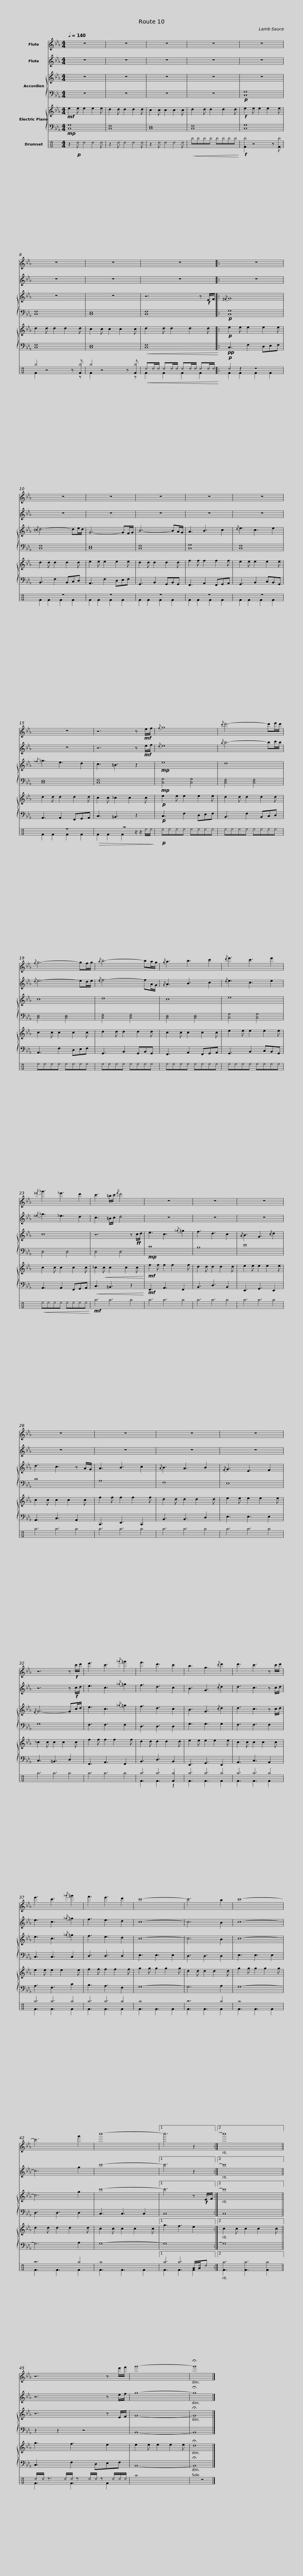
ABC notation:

X:1
%%score 1 2 { 3 | 4 } { 5 | 6 } ( 7 8 )
L:1/8
Q:1/4=140
M:4/4
I:linebreak $
K:Eb
V:1 treble
V:2 treble
V:3 treble
V:4 bass
V:5 treble
V:6 bass
V:7 perc
K:none
V:8 perc
K:none
V:1
 z8 | z8 | z8 | z8 | z8 |$ %5
 z8 | z8 | z8 |: z8 |$ z8 | %10
 z8 | z8 | z8 | z8 |$ z8 | %15
 z6 z!mf! e/f/ |{/f} g8 |{/c'} d'6- d'e'/d'/ |${/f} g6- gf/g/ |{/a} b6- ba/g/ | %20
{/g} a3 b3 c'2 |{/d'} e'3 c'3 e'2 |${/=e'} _g'3 _e'3 d'2 | c'3 =b/c'/{/e'} d'4 | z8 | %25
 z8 |$ z8 | z8 | z8 | z8 | %30
 z8 |$ z6 z!f! c'/d'/ | e'3 c'3{/_g'} =g'2 | f'3 d'3 c'2 | b3 g3{/c'} d'2 | %35
 d'3 c'3 z c'/d'/ |$ e'3 c'3{/_g'} =g'2 | f'3 e'3 d'2 | c'8- | c'6 b2 | %40
 c'8- | c'6 g'2 |$ c''8- |1 c''6 z2 :|2 c''8 || %45
 z6 z e'/f'/ | g'8- |$ !fermata!g'8 |] %48
V:2
 z8 | z8 | z8 | z8 | z8 |$ %5
 z8 | z8 | z8 |: z8 |$ z8 | %10
 z8 | z8 | z8 | z8 |$ z8 | %15
 z6 z!mf! e/f/ |{/d} e8 |{/a} b6- bc'/b/ |${/d} e6- ed/e/ |{/e} f6- fA/G/ | %20
{/G} A3 B3 c2 |{/d} e3 c3 e2 |${/=e} _g3 _e3 d2 | c3 =B/c/ d4 | z8 | %25
 z8 |$ z8 | z8 | z8 | z8 | %30
 z8 |$ z6 z!f! c/d/ | e3 c3{/_g} =g2 | f3 d3 c2 | B3 G3{/c} d2 | %35
 d3 c3 z c/d/ |$ e3 c3{/_g} =g2 | f3 e3 d2 | c8- | c6 B2 | %40
 c8- | c6 g2 |$ c'8- |1 c'6 z2 :|2 c'8 || %45
 z6 z e/f/ | g8- |$ !fermata!g8 |] %48
V:3
 z8 | z8 | z8 | z8 | z8 |$ %5
 z8 | z8 | z6 z!f! E/F/ |:{/^F} G8 |${/^c} d6- de/d/ | %10
 G6- GF/G/ | B6- BA/G/ | A3 B3 c2 |{/d} e3 c3 e2 |${/_f} _g3 e3 d2 | %15
 c3 =B3 z2 |!mp! e8 | d8 |$ c8 | d8 | %20
 c8 | e8 |$ c8 | z6 z!ff! c/d/ | e3 c3{/_g} =g2 | %25
 f3 d3 c2 |${/A} B3 G3{/c} d2 | d3 c3 z A/G/ | A3 B3 c2 |{/A} B3 A3 B2 | %30
{/F} G3 E3 F2 |${/F} G6- Gc/d/ | e3 c3{/_g} =g2 | f3 d3 c2 | B3 G3{/c} d2 | %35
 d3 c3 z c/d/ |$ e3 c3{/_g} =g2 | f3 e3 d2 | c8- | c6 B2 | %40
 c8- | c6 g2 |$ c'8- |1 c'6 z!f! E/F/ :|2 c'8 || %45
 z6 z E/F/ | G8- |$ !fermata!G8 |] %48
V:4
 z8 | z8 | z8 | z8 |!p! [C,G,]8 |$ %5
 [C,F,]8 | [C,E,]8 | [C,F,]8 |:!p! [C,G,]8 |$ [C,F,]8 | %10
 [C,E,]8 | [C,F,]8 | [C,G,]8 | [C,F,]8 |$ [C,E,]8 | %15
 [C,F,]8 |!mp! [C,G,]4 [C,G,]4 | [C,F,]4 [C,F,]4 |$ [C,E,]4 [C,E,]4 | [C,F,]4 [C,F,]4 | %20
 [C,E,]4 [C,E,]4 | [C,G,]4 [C,G,]4 |$ D,4 D,4 | D,4 D,4 |!mp! C8 | %25
 B,8 |$ E8 | C8 | A,8 | F,8 | %30
 E,8 |$ G,8 | F,3 F,3 F,2 | D,3 D,3 D,2 | G,3 G,3 G,2 | %35
 F,3 F,3 F,2 |$ C,3 C,3 C,2 | D,3 D,3 D,2 | E,3 E,3 E,2 | D,3 D,3 D,2 | %40
 E,3 E,3 E,2 | D,3 D,3 D,2 |$ C,3 C,3 C,2 |1 C,8 :|2 C,8 || %45
 z2 z2 z4 | B,,8- |$ B,,8 |] %48
V:5
!mf! e2 e e2 e2 e | d2 d d2 d2 d | c2 c c2 c2 c | d2 d d2 d2 d |!f! e2 e e2 e2 e |$ %5
 d2 d d2 d2 d | c2 c c2 c2 c | d2 d d2 d2 d |:!p! e2 e e2 e2 e |$ d2 d d2 d2 d | %10
 e2 e e2 e2 e | d2 d d2 d2 d | f2 f f2 f2 f | e2 e e2 e2 e |$ d2 d d2 d2 d | %15
 c2 c _c2 c2 c |!p! e2 e e2 e2 e | d2 d d2 d2 d |$ c2 c c2 c2 c | d2 d d2 d2 d | %20
 c2 c c2 c2 c | e2 e e2 e2 e |$ c2 c c2 c2 c | _c2!<(! c c2 c2 c!<)! |!mf! f2 f f2 f2 f | %25
 d2 d d2 d2 d |$ e2 e e2 e2 e | c2 c c2 c2 c | f2 f f2 f2 f | d2 d d2 d2 d | %30
 e2 e e2 e2 e |$ _c2 c c2 c2 c | f2 f f2 f2 f | d2 d d2 d2 d | e2 e e2 e2 e | %35
 c2 c c2 c2 c |$ e2 e e2 e2 e | f2 f f2 f2 f | g2 g g2 g2 g | d2 d d2 d2 d | %40
 g2 g g2 g2 g | d2 d d2 d2 d |$ c2 c c2 c2 c |1 g3 f3 e2 :|2 c2 c c2 c2 c || %45
 g3 f3 e2 | e2 e e2 e2 e |$ !fermata!d8 |] %48
V:6
!mp! [C,G,]8 | [C,F,]8 | [C,E,]8 | [C,F,]8 | [C,G,]8 |$ %5
 [C,F,]8 | [C,E,]8 |!<(! [C,F,]8!<)! |:!pp! C,3 F,2 D,E,F, |$ B,,3 F,2 B,,C,D, | %10
 A,,3 F,2 D,E,F, | G,,3 B,,2 G,,B,,G,, | F,,3 A,,2 F,,G,,A,, | G,,3 B,,2 C,B,,G,, |$ A,,3 A,,2 F,,G,,A,, | %15
 C,3 =B,,3 z2 |!p! C,3 F,2 D,E,F, | B,,3 F,2 B,,C,D, |$ A,,3 F,2 D,E,F, | G,,3 B,,2 G,,B,,G,, | %20
 F,,3 A,,2 F,,G,,A,, | G,,3 B,,2 C,B,,G,, |$ A,,3 A,,2 F,,G,,A,, |!<(! C,3 =B,,3 z2!<)! |!mf! F,,3 A,,3 F,,2 | %25
 B,,3 D,3 B,,2 |$ E,,3 G,,3 E,,2 | A,,3 C,3 A,,2 | C,,3 E,,3 C,,2 | B,,3 B,,3 D,2 | %30
 E,3 E,3 E,2 |$ C,3 =B,,3 D,2 | F,,3 A,,3 F,,2 | B,,3 D,3 B,,2 | E,,3 G,,3 E,,2 | %35
 A,,3 C,3 A,,2 |$ A,3 F,3 C2 | B,3 A,3 F,2 | G,8- | G,6 A,2 | %40
 G,8- | G,6 A,2 |$ G,8- |1 G,8 :|2 G,8 || %45
 C,3 F,2 D,E,F, | B,,8- |$ !fermata!B,,8 |] %48
V:7
[K:C] z2!p! ^d ^d2 ^d2 ^d | z2 ^d ^d2 ^d2 ^d | z2 ^d ^d2 ^d2 ^d |!<(! ^b^b^b^b ^b^b^b^b!<)! |!f! [F^b]2 z4 z [F^b] |$ %5
 ^b2 z4 z [F^b] | ^b2 z4 z [F^b] |!<(! ^d^d/^d/ ^d^d/^d/ ^d^d/^d/ ^d^d/^d/!<)! |:!p! ^d2 z2 z4 |$ z8 | %10
 z8 | z8 | z8 | z8 |$ z8 | %15
!>(! z8!>)! |!p! ^e^e^e^e ^e^e^e^e | ^e^e^e^e ^e^e^e^e |$ ^e^e^e^e ^e^e^e^e | ^e^e^e^e ^e^e^e^e | %20
 ^e^e^e^e ^e^e^e^e | ^e^e^e^e ^e^e^e^e |$!<(! ^e^e^e^e ^e^e^e^e!<)! |!mf! ^a3 ^a3 ^a2 | ^a3 ^a3 ^a2 | %25
 ^a3 ^a3 ^a2 |$ ^a3 ^a3 ^a2 | ^a3 ^a3 ^a2 | ^a3 ^a3 ^a2 | ^a3 ^a3 ^a2 | %30
 ^a3 ^a3 ^a2 |$ ^a3 ^a3 ^a2 | ^a3 ^a3 ^a2 | ^a3 ^a3 [F^a]2 | ^a3 ^a3 ^a2 | %35
 ^a3 ^a3 ^a2 |$ ^a3 ^a3 ^a2 | ^a3 ^a3 ^a2 | ^a8 | z6 ^a2 | %40
 ^a8 | z6 ^a2 |$ ^a8 |1 ^a3 ^a3 A/[A^d]/^d :|2 [F^a]3 [F^a]3 [F^a]2 || %45
 ^d/^d/ z3/2 ^d/^d/ z ^d/^d/ z ^d/^d/^d/ | ^a8 |$ z8 |] %48
V:8
[K:C] x8 | x8 | x8 | x8 | x8 |$ %5
 F2 z4 z z | F2 z4 z z | F2 F2 F2 F2 |: F2 F2 F2 F2 |$ F2 F2 F2 F2 | %10
 F2 F2 F2 F2 | F2 F2 F2 F2 | F2 F2 F2 F2 | F2 F2 F2 F2 |$ F2 F2 F2 F2 | %15
 F2 F2 F2 z/ z/ ^e/^e/ | x8 | x8 |$ x8 | x8 | %20
 x8 | x8 |$ x8 | x8 | x8 | %25
 x8 |$ x8 | x8 | x8 | x8 | %30
 x8 |$ x8 | x8 | F3 F3 z2 | F3 F3 F2 | %35
 F3 F3 F2 |$ F3 F3 F2 | F3 F3 F2 | F3 F3 F2 | F3 F3 F2 | %40
 F3 F3 F2 | F3 F3 F2 |$ F3 F3 F2 |1 F3 F3 F2 :|2 x8 || %45
 F3 F3 F2 | x8 |$ x8 |] %48
